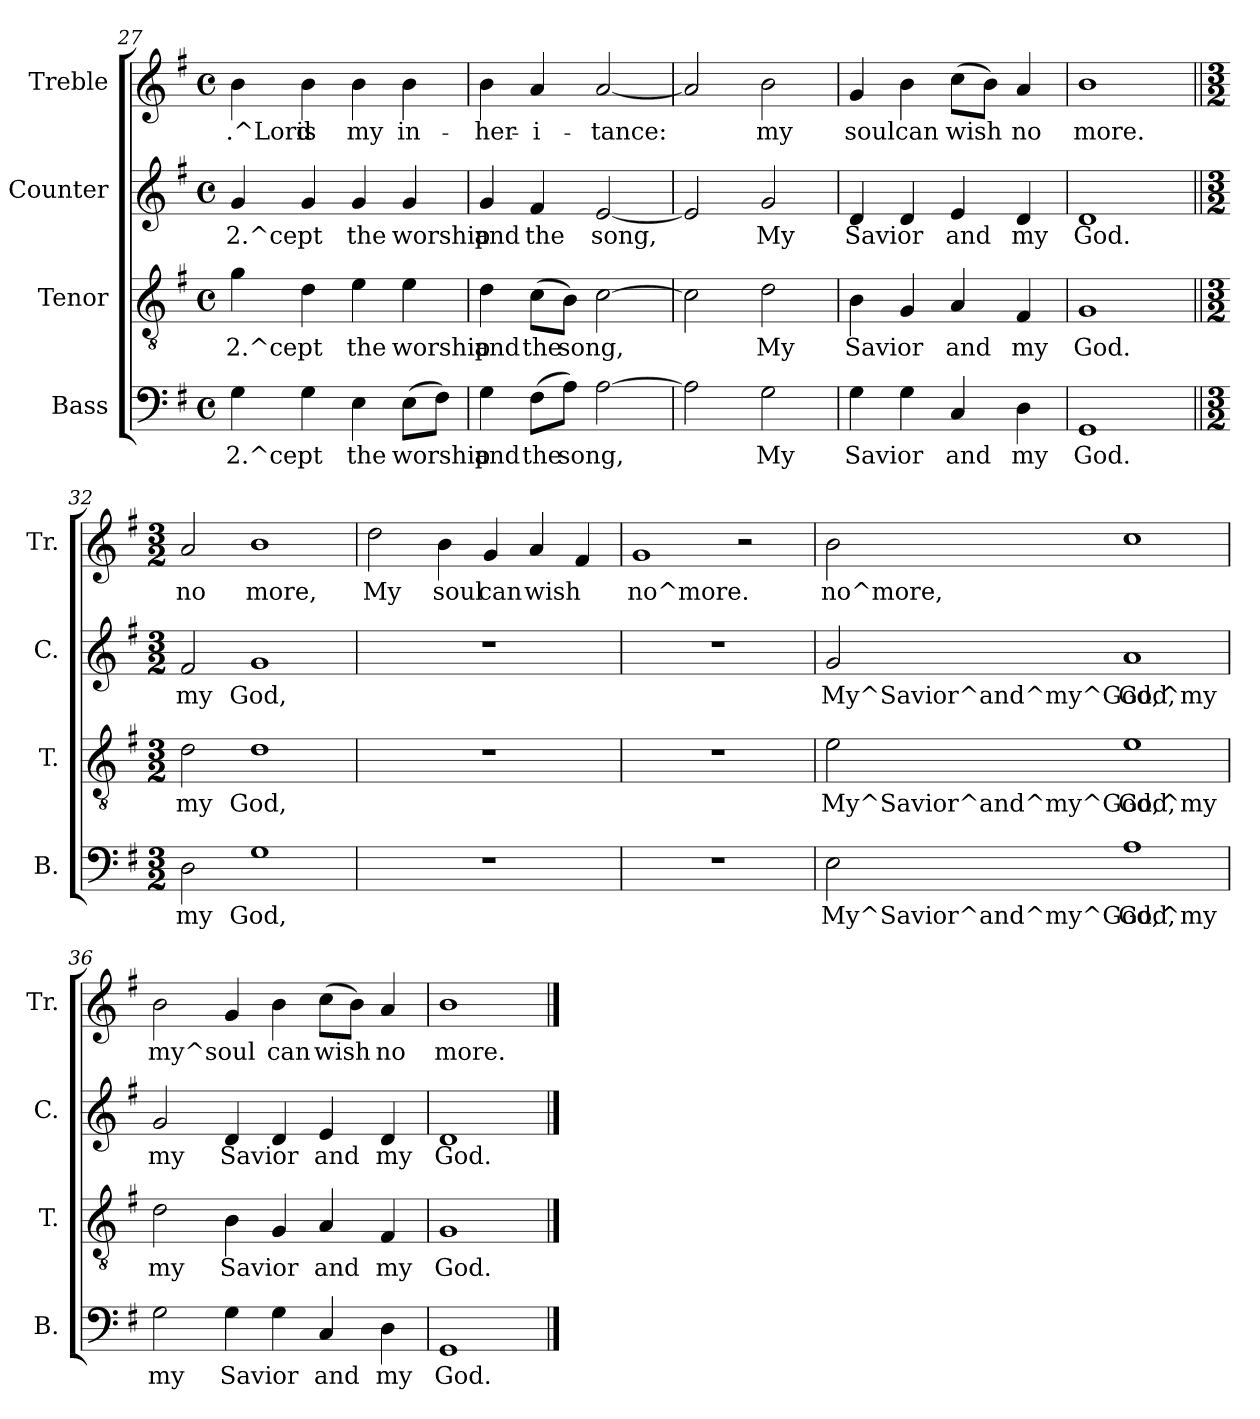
**kern	**text	**kern	**text	**kern	**text	**kern	**text
*part4	*part4	*part3	*part3	*part2	*part2	*part1	*part1
*staff4	*staff4	*staff3	*staff3	*staff2	*staff2	*staff1	*staff1
*I"Bass	*	*I"Tenor	*	*I"Counter	*	*I"Treble	*
*I'B.	*	*I'T.	*	*I'C.	*	*I'Tr.	*
!!LO:LB:g=z
*clefF4	*	*clefGv2	*	*clefG2	*	*clefG2	*
*k[f#]	*	*k[f#]	*	*k[f#]	*	*k[f#]	*
*G:	*	*G:	*	*G:	*	*G:	*
*M4/4	*	*M4/4	*	*M4/4	*	*M4/4	*
*met(c)	*	*met(c)	*	*met(c)	*	*met(c)	*
=27	=27	=27	=27	=27	=27	=27	=27
!	!LO:LY:a:rj	!	!LO:LY:a:rj	!	!LO:LY:b:rj	!	!LO:LY:b:rj
4G\	-2.^cept-	4g\	-2.^cept-	4g/	-2.^cept-	4b\	.^Lord
!	!LO:LY:a:rj	!	!LO:LY:a:rj	!	!LO:LY:b:rj	!	!LO:LY:b:rj
4G\	--	4d\	--	4g/	--	4b\	is
!	!LO:LY:a:rj	!	!LO:LY:a:rj	!	!LO:LY:b:rj	!	!LO:LY:b:rj
4E\	-the	4e\	-the	4g/	-the	4b\	my
!	!LO:LY:a:rj	!	!LO:LY:a:rj	!	!LO:LY:b:rj	!	!LO:LY:b:rj
(>8E\L	worship	4e\	worship	4g/	worship	4b\	in-
!	!LO:LY:a:rj	!	!	!	!	!	!
8F#\J)	.	.	.	.	.	.	.
=28	=28	=28	=28	=28	=28	=28	=28
!	!LO:LY:a:rj	!	!LO:LY:a:rj	!	!LO:LY:b:rj	!	!LO:LY:b:rj
4G\	and	4d\	and	4g/	and	4b\	-her-
!	!LO:LY:a:rj	!	!LO:LY:a:rj	!	!LO:LY:b:rj	!	!LO:LY:b:rj
(>8F#\L	the	(>8c\L	the	4f#/	the	4a/	-i-
!	!LO:LY:a:rj	!	!LO:LY:a:rj	!	!	!	!
8A\J)	song,	8B\J)	song,	.	.	.	.
!	!LO:LY:a:rj	!	!LO:LY:a:rj	!	!LO:LY:b:rj	!	!LO:LY:b:rj
[>2A\	.	[>2c\	.	[<2e/	song,	[<2a/	-tance:
=29	=29	=29	=29	=29	=29	=29	=29
!	!LO:LY:a:rj	!	!LO:LY:a:rj	!	!LO:LY:b:rj	!	!LO:LY:b:rj
2A\]	.	2c\]	.	2e/]	.	2a/]	.
!	!LO:LY:a:rj	!	!LO:LY:a:rj	!	!LO:LY:b:rj	!	!LO:LY:b:rj
2G\	My	2d\	My	2g/	My	2b\	my
=30	=30	=30	=30	=30	=30	=30	=30
!	!LO:LY:a:rj	!	!LO:LY:a:rj	!	!LO:LY:b:rj	!	!LO:LY:b:rj
4G\	Savior	4B\	Savior	4d/	Savior	4g/	soul
!	!LO:LY:a:rj	!	!LO:LY:a:rj	!	!LO:LY:b:rj	!	!LO:LY:b:rj
4G\	.	4G/	.	4d/	.	4b\	can
!	!LO:LY:a:rj	!	!LO:LY:a:rj	!	!LO:LY:b:rj	!	!LO:LY:b:rj
4C/	and	4A/	and	4e/	and	(>8cc\L	wish
!	!	!	!	!	!	!	!LO:LY:b:rj
.	.	.	.	.	.	8b\J)	.
!	!LO:LY:a:rj	!	!LO:LY:a:rj	!	!LO:LY:b:rj	!	!LO:LY:b:rj
4D\	my	4F#/	my	4d/	my	4a/	no
=31	=31	=31	=31	=31	=31	=31	=31
!	!LO:LY:a:rj	!	!LO:LY:a:rj	!	!LO:LY:b:rj	!	!LO:LY:b:rj
1GG	God.	1G	God.	1d	God.	1b	more.
=32||	=32||	=32||	=32||	=32||	=32||	=32||	=32||
*M3/2	*	*M3/2	*	*M3/2	*	*M3/2	*
!	!LO:LY:a:rj	!	!LO:LY:a:rj	!	!LO:LY:b:rj	!	!LO:LY:b:rj
2D\	my	2d\	my	2f#/	my	2a/	no
!	!LO:LY:a:rj	!	!LO:LY:a:rj	!	!LO:LY:b:rj	!	!LO:LY:b:rj
1G	God,	1d	God,	1g	God,	1b	more,
=33	=33	=33	=33	=33	=33	=33	=33
!	!	!	!	!	!	!	!LO:LY:b:rj
1.r	.	1.r	.	1.r	.	2dd\	My
!	!	!	!	!	!	!	!LO:LY:b:rj
.	.	.	.	.	.	4b\	soul
!	!	!	!	!	!	!	!LO:LY:b:rj
.	.	.	.	.	.	4g/	can
!	!	!	!	!	!	!	!LO:LY:b:rj
.	.	.	.	.	.	4a/	wish
!	!	!	!	!	!	!	!LO:LY:b:rj
.	.	.	.	.	.	4f#/	.
=34	=34	=34	=34	=34	=34	=34	=34
!	!	!	!	!	!	!	!LO:LY:b:rj
1.r	.	1.r	.	1.r	.	1g	no^more.
.	.	.	.	.	.	2r	.
=35	=35	=35	=35	=35	=35	=35	=35
!	!LO:LY:a:rj	!	!LO:LY:a:rj	!	!LO:LY:b:rj	!	!LO:LY:b:rj
2E\	My^Savior^and^my^God,^my	2e\	My^Savior^and^my^God,^my	2g/	My^Savior^and^my^God,^my	2b\	no^more,
!	!LO:LY:a:rj	!	!LO:LY:a:rj	!	!LO:LY:b:rj	!	!LO:LY:b:rj
1A	God,	1e	God,	1a	God,	1cc	.
=36	=36	=36	=36	=36	=36	=36	=36
!	!LO:LY:a:rj	!	!LO:LY:a:rj	!	!LO:LY:b:rj	!	!LO:LY:b:rj
2G\	my	2d\	my	2g/	my	2b\	my^soul
!	!LO:LY:a:rj	!	!LO:LY:a:rj	!	!LO:LY:b:rj	!	!LO:LY:b:rj
4G\	Savior	4B\	Savior	4d/	Savior	4g/	.
!	!LO:LY:a:rj	!	!LO:LY:a:rj	!	!LO:LY:b:rj	!	!LO:LY:b:rj
4G\	.	4G/	.	4d/	.	4b\	can
!	!LO:LY:a:rj	!	!LO:LY:a:rj	!	!LO:LY:b:rj	!	!LO:LY:b:rj
4C/	and	4A/	and	4e/	and	(>8cc\L	wish
!	!	!	!	!	!	!	!LO:LY:b:rj
.	.	.	.	.	.	8b\J)	.
!	!LO:LY:a:rj	!	!LO:LY:a:rj	!	!LO:LY:b:rj	!	!LO:LY:b:rj
4D\	my	4F#/	my	4d/	my	4a/	no
=37	=37	=37	=37	=37	=37	=37	=37
!	!LO:LY:a:rj	!	!LO:LY:a:rj	!	!LO:LY:b:rj	!	!LO:LY:b:rj
1GG	God.	1G	God.	1d	God.	1b	more.
==	==	==	==	==	==	==	==
*-	*-	*-	*-	*-	*-	*-	*-
